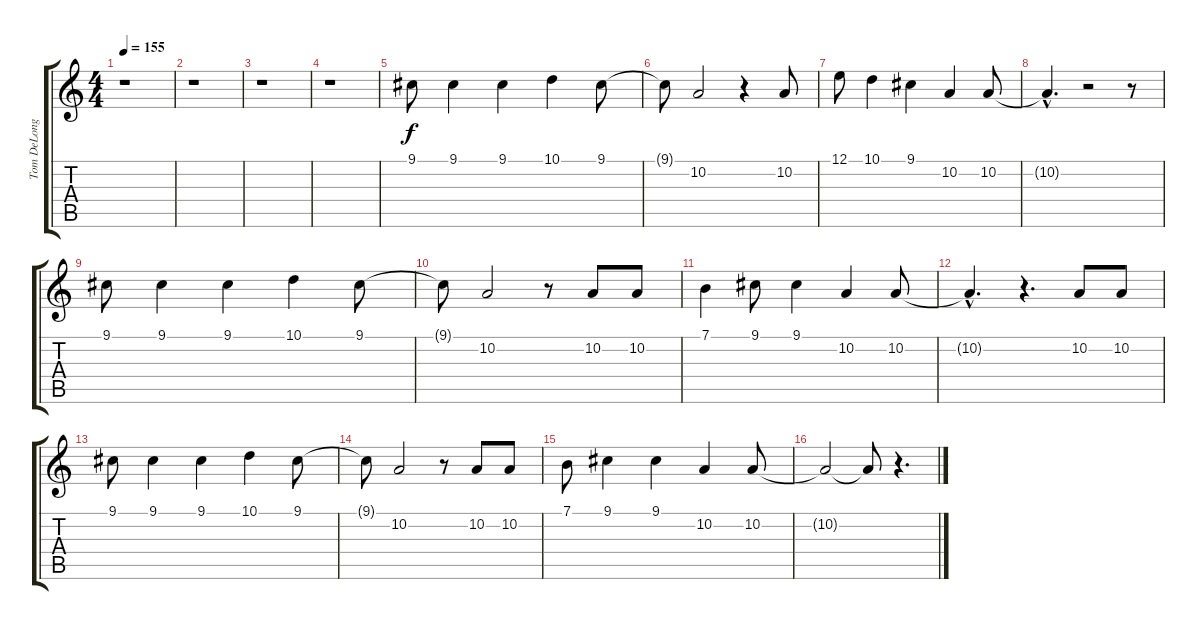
\track ("Tom DeLonges(voice)" "Tom DeLong") {instrument lead2sawtooth}
\staff {score tabs}
\tuning (E4 B3 G3 D3 A2 E2) {hide}
\ts (4 4)
\tempo 155
\clef g2
\ks c
r.1{dy f} |
r.1 |
r.1 |
r.1 |
9.1.8 9.1.4 9.1.4 10.1.4 9.1.8 |
9.1{t}.8 10.2.2 r.4 10.2.8 |
12.1.8 10.1.4 9.1.4 10.2.4 10.2.8 |
10.2{hac t}.4{d} r.2 r.8 |
9.1.8 9.1.4 9.1.4 10.1.4 9.1.8 |
9.1{t}.8 10.2.2 r.8 10.2.8 10.2.8 |
7.1.4 9.1.8 9.1.4 10.2.4 10.2.8 |
10.2{hac t}.4{d} r.4{d} 10.2.8 10.2.8 |
9.1.8 9.1.4 9.1.4 10.1.4 9.1.8 |
9.1{t}.8 10.2.2 r.8 10.2.8 10.2.8 |
7.1.8 9.1.4 9.1.4 10.2.4 10.2.8 |
10.2{t}.2 10.2{t}.8 r.4{d}
